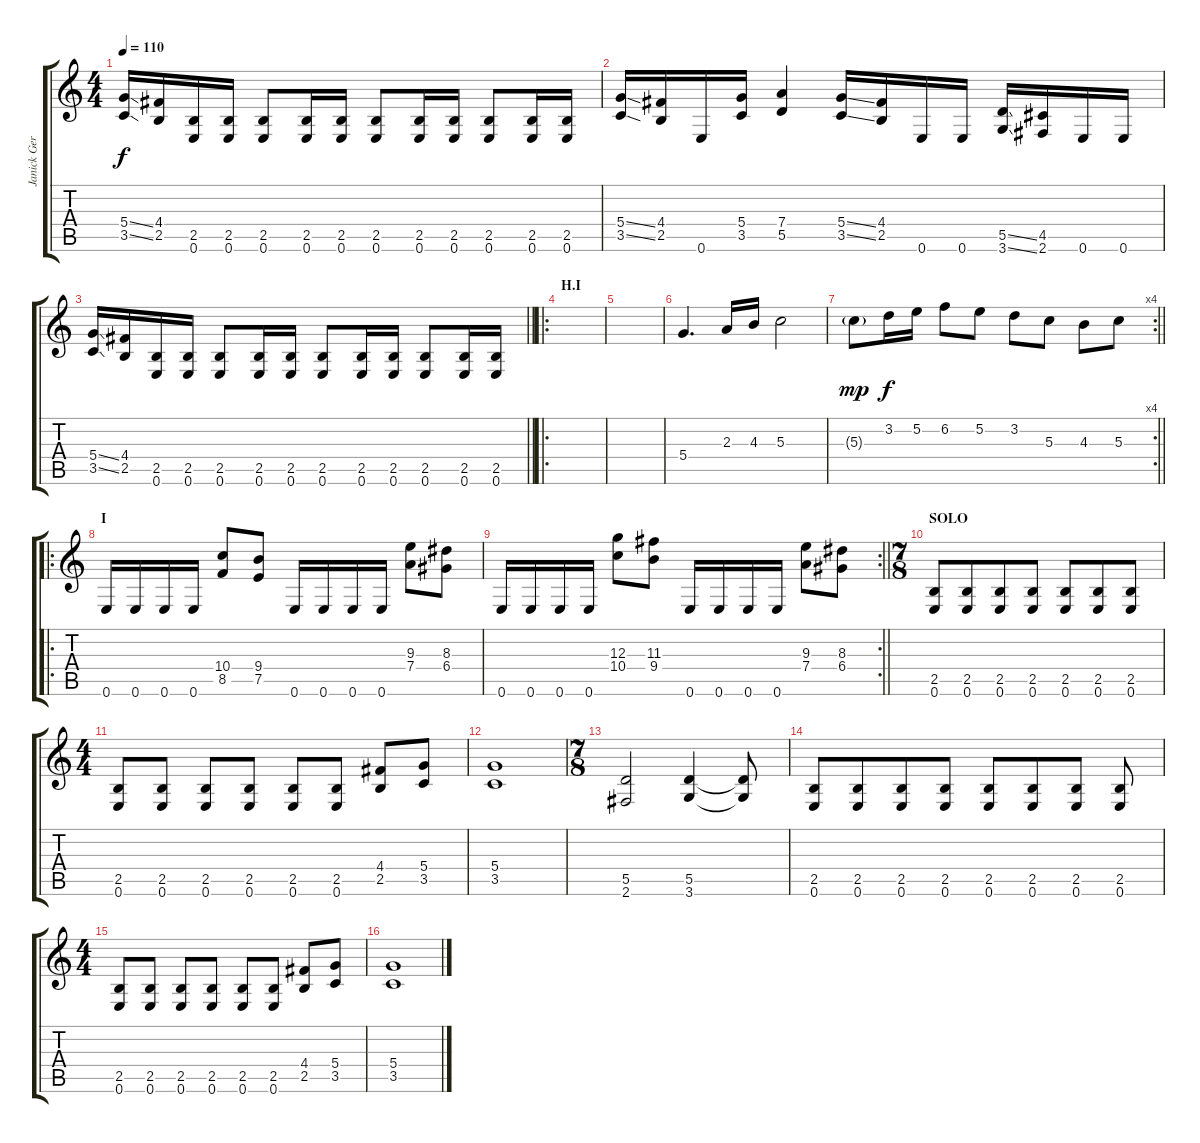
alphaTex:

\track ("Janick Gers (Dis)" "Janick Ger") {instrument distortionguitar}
\staff {score tabs}
\tuning (E4 B3 G3 D3 A2 E2) {hide}
\ts (4 4)
\tempo 110
\clef g2
\ks c
(5.4{ss} 3.5{ss}).16{dy f} (4.4 2.5).16 (2.5 0.6).16 (2.5 0.6).16 (2.5 0.6).8 (2.5 0.6).16 (2.5 0.6).16 (2.5 0.6).8 (2.5 0.6).16 (2.5 0.6).16 (2.5 0.6).8 (2.5 0.6).16 (2.5 0.6).16 |
(5.4{ss} 3.5{ss}).16 (4.4 2.5).16 0.6.16 (5.4 3.5).16 (7.4 5.5).4 (5.4{ss} 3.5{ss}).16 (4.4 2.5).16 0.6.16 0.6.16 (5.5{ss} 3.6{ss}).16 (4.5 2.6).16 0.6.16 0.6.16 |
\barLineRight lightlight
(5.4{ss} 3.5{ss}).16 (4.4 2.5).16 (2.5 0.6).16 (2.5 0.6).16 (2.5 0.6).8 (2.5 0.6).16 (2.5 0.6).16 (2.5 0.6).8 (2.5 0.6).16 (2.5 0.6).16 (2.5 0.6).8 (2.5 0.6).16 (2.5 0.6).16 |
\ro
\section ("" "H.I")
|
|
5.4.4{d} 2.3.16 4.3.16 5.3.2 |
\rc 4
\barLineRight lightlight
5.3{g}.8{dy mp} 3.2.16{dy f} 5.2.16 6.2.8 5.2.8 3.2.8 5.3.8 4.3.8 5.3.8 |
\ro
\section ("" "I")
0.6.16 0.6.16 0.6.16 0.6.16 (10.4 8.5).8 (9.4 7.5).8 0.6.16 0.6.16 0.6.16 0.6.16 (9.3 7.4).8 (8.3 6.4).8 |
\rc 2
\barLineRight lightlight
0.6.16 0.6.16 0.6.16 0.6.16 (12.3 10.4).8 (11.3 9.4).8 0.6.16 0.6.16 0.6.16 0.6.16 (9.3 7.4).8 (8.3 6.4).8 |
\ts (7 8)
\section ("" "SOLO")
(2.5 0.6).8 (2.5 0.6).8 (2.5 0.6).8 (2.5 0.6).8 (2.5 0.6).8 (2.5 0.6).8 (2.5 0.6).8 |
\ts (4 4)
(2.5 0.6).8 (2.5 0.6).8 (2.5 0.6).8 (2.5 0.6).8 (2.5 0.6).8 (2.5 0.6).8 (4.4 2.5).8 (5.4 3.5).8 |
(5.4 3.5).1 |
\ts (7 8)
(5.5 2.6).2 (5.5 3.6).4 (5.5{t} 3.6{t}).8 |
(2.5 0.6).8 (2.5 0.6).8 (2.5 0.6).8 (2.5 0.6).8 (2.5 0.6).8 (2.5 0.6).8 (2.5 0.6).8 (2.5 0.6).8 |
\ts (4 4)
(2.5 0.6).8 (2.5 0.6).8 (2.5 0.6).8 (2.5 0.6).8 (2.5 0.6).8 (2.5 0.6).8 (4.4 2.5).8 (5.4 3.5).8 |
(5.4 3.5).1
